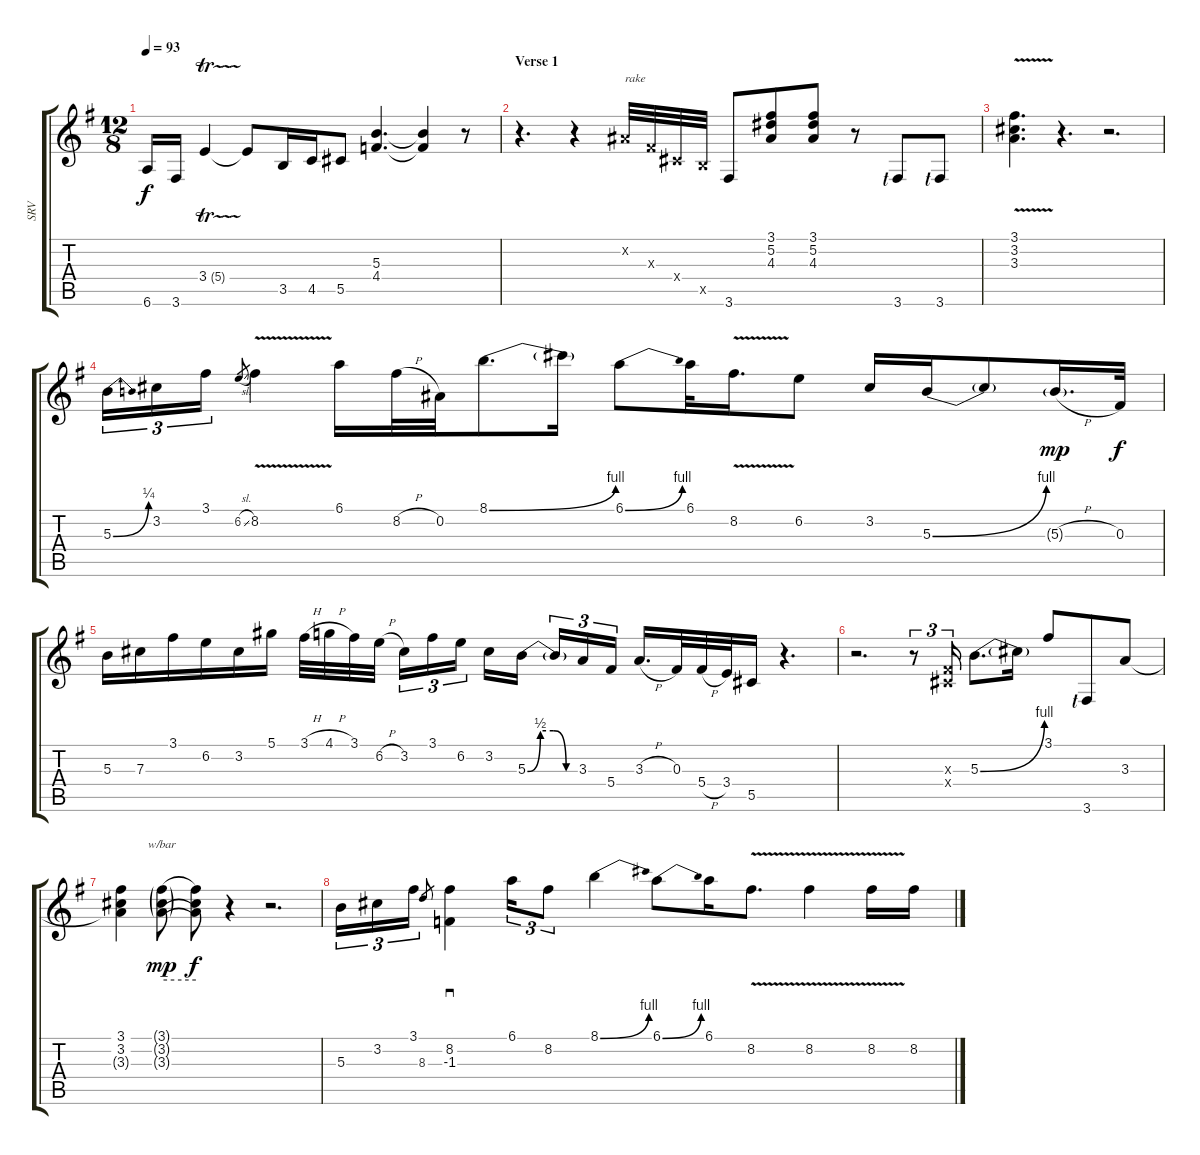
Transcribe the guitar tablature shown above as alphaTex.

\track ("SRV" "SRV") {instrument overdrivenguitar}
\staff {score tabs}
\tuning (Eb4 Bb3 Gb3 Db3 Ab2 Eb2) {hide}
\ts (12 8)
\tempo 93
\clef g2
\ks g
6.6.16{dy f} 3.6.16 3.4{tr (5 32)}.4 3.4{t}.8 3.5.16 4.5.16 5.5.8 (5.3 4.4).4{d} (5.3{t} 4.4{t}).4 r.8 |
\section ("" "Verse 1")
r.4{d} r.4 0.2{x}.32{txt "rake"} 0.3{x}.32 0.4{x}.32 3.5{x}.32 3.6.8 (3.1 5.2 4.3).8 (3.1 5.2 4.3).8 r.8 3.6{lf 1}.8 3.6{lf 1}.8 |
(3.1 3.2 3.3{v}).4{d} r.4{d} r.2{d} |
5.3{be (bend 0 0 60 1)}.16{tu (3 2)} 3.2.16{tu (3 2)} 3.1.16{tu (3 2)} 6.2{sl}.8{gr} 8.2{v}.4 6.1.16 8.2{h}.32 0.2.32 8.1{be (bend 0 0 60 4)}.8{d} 8.1{t}.16 6.1{be (bend 0 0 60 4)}.8 6.1.32 8.2{v}.16{d} 6.2.8 3.2.16 5.3{be (bend 0 0 60 4)}.16 5.3{t}.8 5.3{h g}.16{d dy mp} 0.3.32{dy f} |
5.3.16 7.3.16 3.1.16 6.2.16 3.2.16 5.1.16 3.1{h}.32 4.1{h}.32 3.1.32 6.2{h}.32{beam splitsecondary} 3.2.16{tu (3 2)} 3.1.16{tu (3 2)} 6.2.16{tu (3 2) beam splitsecondary} 3.2.16 5.3{be (custom 0 0 15 2 30 2 45 0 60 0)}.16 5.3{t}.16{tu (3 2)} 3.3.16{tu (3 2)} 5.4.16{tu (3 2) beam splitsecondary} 3.3{h}.16{d} 0.3.32 5.4{h}.32 3.4.32 5.5.16 r.4{d} |
r.2{d} r.8{tu (3 2)} (0.3{x} 0.4{x}).16{tu (3 2)} 5.3{be (bend 0 0 60 4)}.8{d} 5.3{t}.16 3.1.8 3.6{lf 1}.8 3.3.8 |
(3.1 3.2 3.3{t}).4 (3.1{g} 3.2{g} 3.3{g}).8{tbe (hold default 0 0 60 0) dy mp} (3.1{t} 3.2{t} 3.3{t}).8{dy f} r.4 r.2{d} |
5.3.16{tu (3 2)} 3.2.16{tu (3 2)} 3.1.16{tu (3 2)} 8.3.8{gr} (8.2 -1.3).4{sd} 6.1.16{tu (3 2)} 8.2.8{tu (3 2)} 8.1{be (bend 0 0 60 4)}.4 6.1{be (bend 0 0 60 4)}.8 6.1.16 8.2{v}.8{d} 8.2{v}.4 8.2{v}.16 8.2.16
